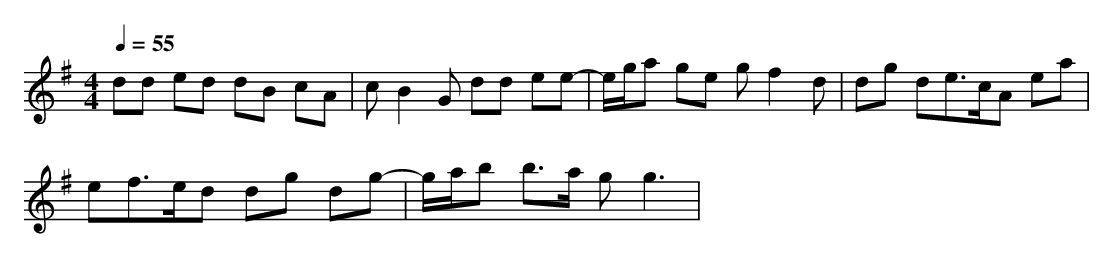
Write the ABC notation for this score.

X:1
T:
M: 4/4
L: 1/8
Q:1/4=55
K:G % 1 sharps
dd ed dB cA|cB2G dd ee-|e/2g/2a ge gf2d|dg de>cA ea|
ef>ed dg dg-|g/2a/2b b>a g2<g2|
